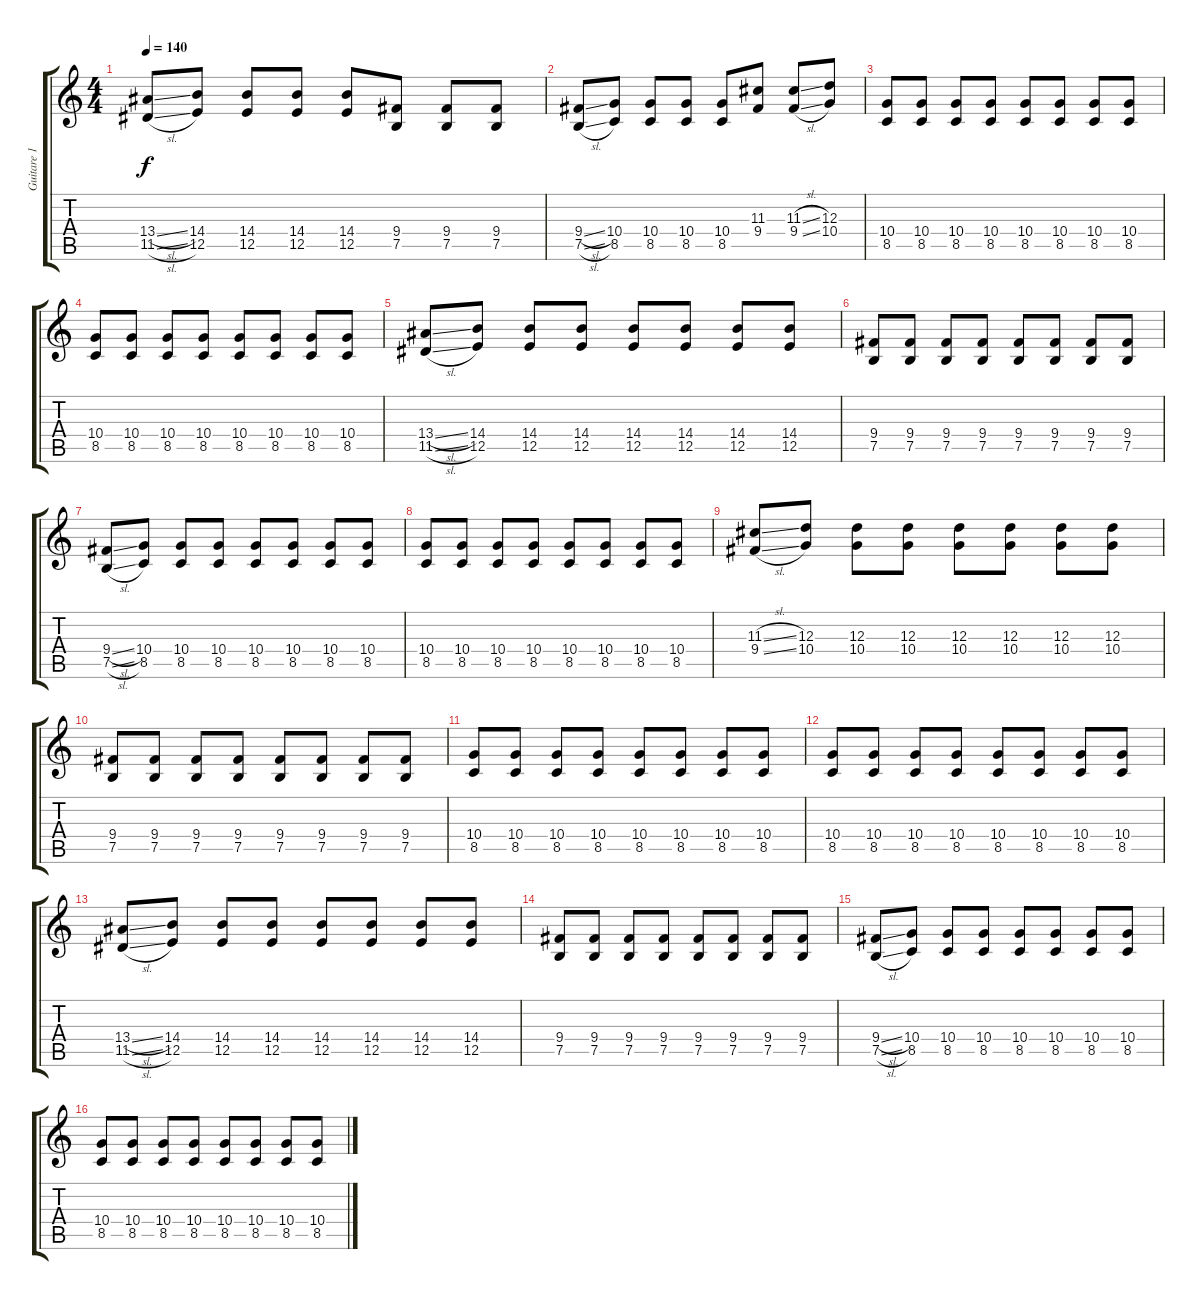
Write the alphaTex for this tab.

\track ("Guitare 1" "Guitare 1") {instrument distortionguitar}
\staff {score tabs}
\tuning (B3 Gb3 D3 A2 E2 B1) {hide}
\ts (4 4)
\tempo 140
\clef g2
\ks c
(13.4{sl} 11.5{sl}).8{dy f} (14.4 12.5).8 (14.4 12.5).8 (14.4 12.5).8 (14.4 12.5).8 (9.4 7.5).8 (9.4 7.5).8 (9.4 7.5).8 |
(9.4{sl} 7.5{sl}).8 (10.4 8.5).8 (10.4 8.5).8 (10.4 8.5).8 (10.4 8.5).8 (11.3 9.4).8 (11.3{sl} 9.4{sl}).8 (12.3 10.4).8 |
(10.4 8.5).8 (10.4 8.5).8 (10.4 8.5).8 (10.4 8.5).8 (10.4 8.5).8 (10.4 8.5).8 (10.4 8.5).8 (10.4 8.5).8 |
(10.4 8.5).8 (10.4 8.5).8 (10.4 8.5).8 (10.4 8.5).8 (10.4 8.5).8 (10.4 8.5).8 (10.4 8.5).8 (10.4 8.5).8 |
(13.4{sl} 11.5{sl}).8 (14.4 12.5).8 (14.4 12.5).8 (14.4 12.5).8 (14.4 12.5).8 (14.4 12.5).8 (14.4 12.5).8 (14.4 12.5).8 |
(9.4 7.5).8 (9.4 7.5).8 (9.4 7.5).8 (9.4 7.5).8 (9.4 7.5).8 (9.4 7.5).8 (9.4 7.5).8 (9.4 7.5).8 |
(9.4{sl} 7.5{sl}).8 (10.4 8.5).8 (10.4 8.5).8 (10.4 8.5).8 (10.4 8.5).8 (10.4 8.5).8 (10.4 8.5).8 (10.4 8.5).8 |
(10.4 8.5).8 (10.4 8.5).8 (10.4 8.5).8 (10.4 8.5).8 (10.4 8.5).8 (10.4 8.5).8 (10.4 8.5).8 (10.4 8.5).8 |
(11.3{sl} 9.4{sl}).8 (12.3 10.4).8 (12.3 10.4).8 (12.3 10.4).8 (12.3 10.4).8 (12.3 10.4).8 (12.3 10.4).8 (12.3 10.4).8 |
(9.4 7.5).8 (9.4 7.5).8 (9.4 7.5).8 (9.4 7.5).8 (9.4 7.5).8 (9.4 7.5).8 (9.4 7.5).8 (9.4 7.5).8 |
(10.4 8.5).8 (10.4 8.5).8 (10.4 8.5).8 (10.4 8.5).8 (10.4 8.5).8 (10.4 8.5).8 (10.4 8.5).8 (10.4 8.5).8 |
(10.4 8.5).8 (10.4 8.5).8 (10.4 8.5).8 (10.4 8.5).8 (10.4 8.5).8 (10.4 8.5).8 (10.4 8.5).8 (10.4 8.5).8 |
(13.4{sl} 11.5{sl}).8 (14.4 12.5).8 (14.4 12.5).8 (14.4 12.5).8 (14.4 12.5).8 (14.4 12.5).8 (14.4 12.5).8 (14.4 12.5).8 |
(9.4 7.5).8 (9.4 7.5).8 (9.4 7.5).8 (9.4 7.5).8 (9.4 7.5).8 (9.4 7.5).8 (9.4 7.5).8 (9.4 7.5).8 |
(9.4{sl} 7.5{sl}).8 (10.4 8.5).8 (10.4 8.5).8 (10.4 8.5).8 (10.4 8.5).8 (10.4 8.5).8 (10.4 8.5).8 (10.4 8.5).8 |
(10.4 8.5).8 (10.4 8.5).8 (10.4 8.5).8 (10.4 8.5).8 (10.4 8.5).8 (10.4 8.5).8 (10.4 8.5).8 (10.4 8.5).8
